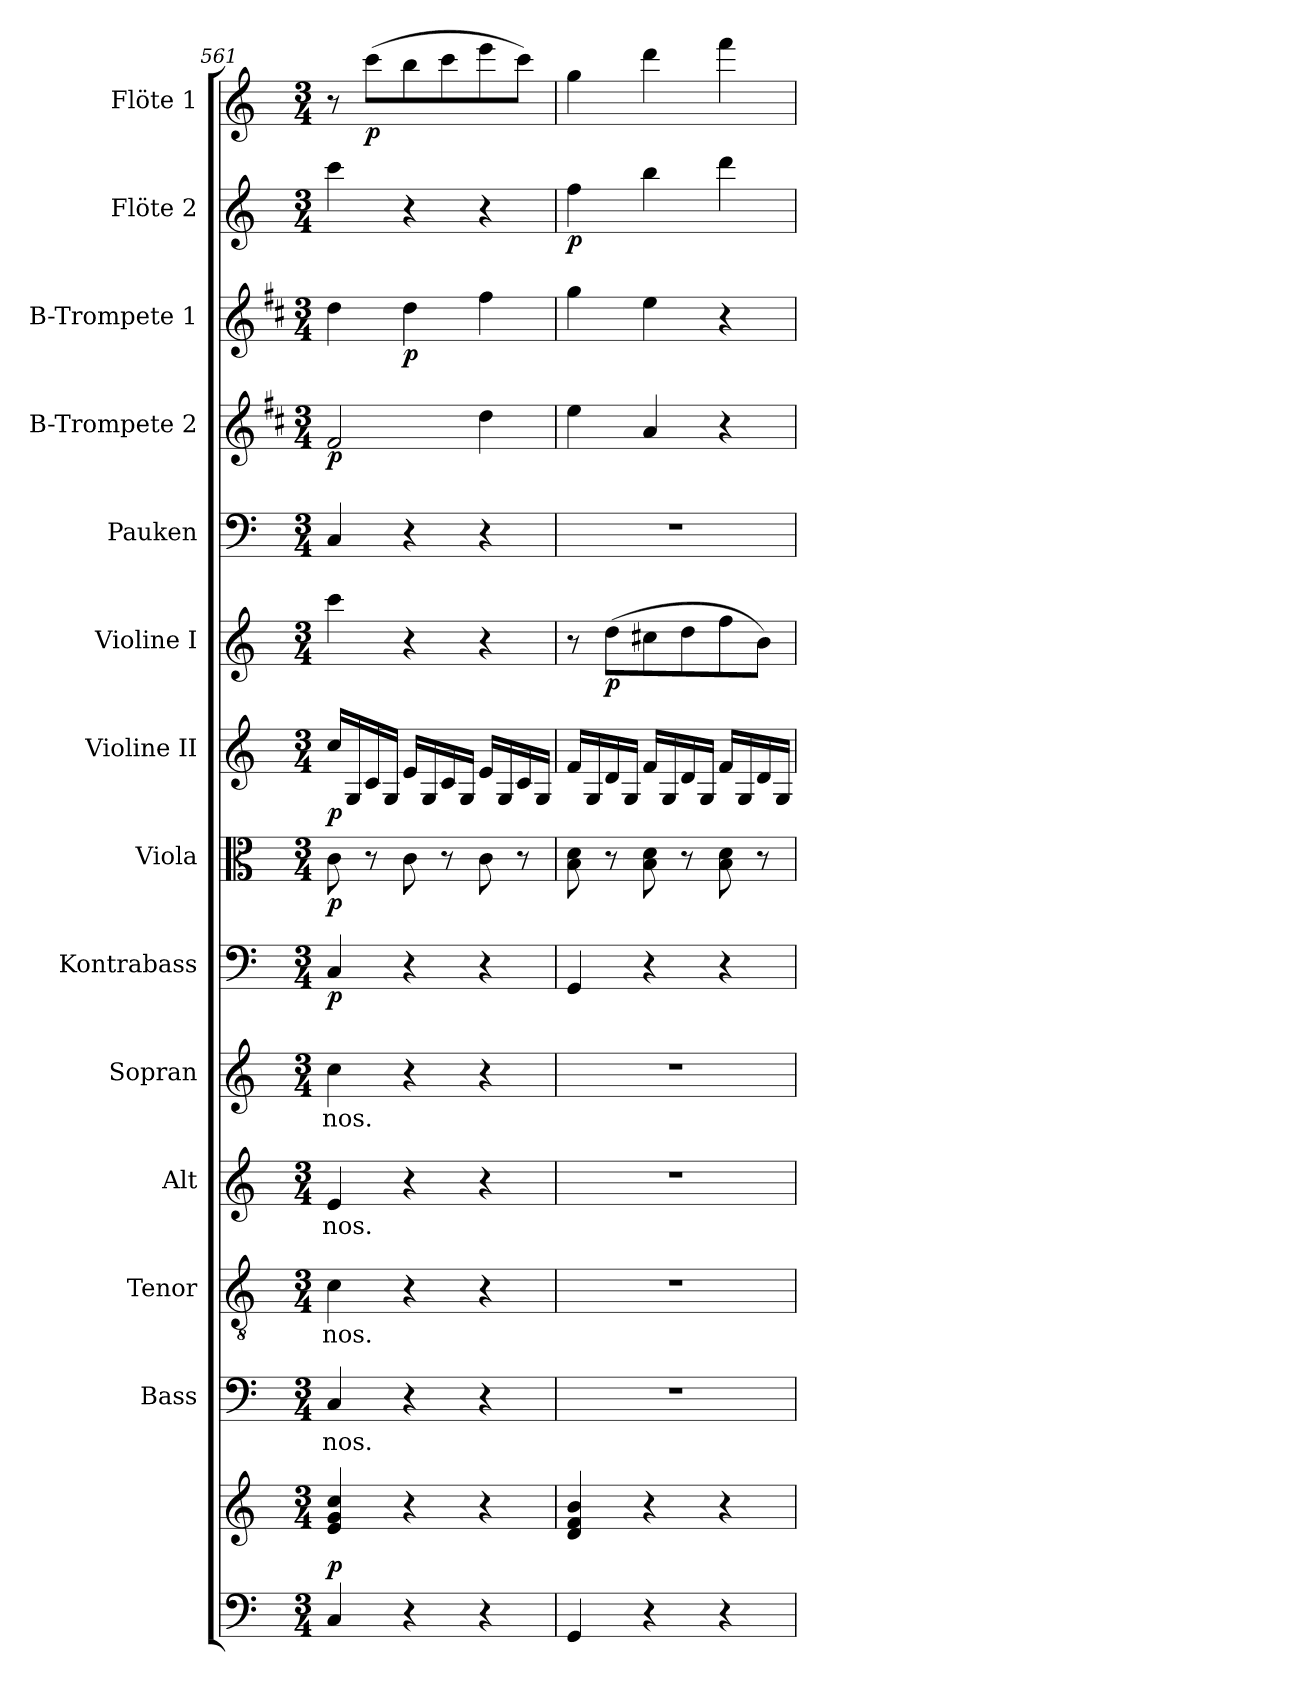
**kern	**kern	**dynam	**kern	**text	**kern	**text	**kern	**text	**kern	**text	**kern	**dynam	**kern	**dynam	**kern	**dynam	**kern	**dynam	**kern	**kern	**dynam	**kern	**dynam	**kern	**dynam	**kern	**dynam
*part14	*part14	*part14	*part13	*part13	*part12	*part12	*part11	*part11	*part10	*part10	*part9	*part9	*part8	*part8	*part7	*part7	*part6	*part6	*part5	*part4	*part4	*part3	*part3	*part2	*part2	*part1	*part1
*staff15	*staff14	*staff14/15	*staff13	*staff13	*staff12	*staff12	*staff11	*staff11	*staff10	*staff10	*staff9	*staff9	*staff8	*staff8	*staff7	*staff7	*staff6	*staff6	*staff5	*staff4	*staff4	*staff3	*staff3	*staff2	*staff2	*staff1	*staff1
*	*	*	*I"Bass	*	*I"Tenor	*	*I"Alt	*	*I"Sopran	*	*I"Kontrabass	*	*I"Viola	*	*I"Violine II	*	*I"Violine I	*	*I"Pauken	*I"B-Trompete 2	*	*I"B-Trompete 1	*	*I"Flöte 2	*	*I"Flöte 1	*
*	*	*	*I'B.	*	*I'T.	*	*I'A.	*	*I'S.	*	*I'Kb.	*	*I'Vla.	*	*I'Vl. II	*	*I'Vl. I	*	*I'Pk.	*I'B Trp. 2	*	*I'B Trp. 1	*	*I'Fl. 2	*	*I'Fl. 1	*
*clefF4	*clefG2	*	*clefF4	*	*clefGv2	*	*clefG2	*	*clefG2	*	*clefF4	*	*clefC3	*	*clefG2	*	*clefG2	*	*clefF4	*clefG2	*	*clefG2	*	*clefG2	*	*clefG2	*
*	*	*	*	*	*	*	*	*	*	*	*ITrd7c12	*	*	*	*	*	*	*	*	*ITrd1c2	*	*ITrd1c2	*	*	*	*	*
*k[]	*k[]	*	*k[]	*	*k[]	*	*k[]	*	*k[]	*	*k[]	*	*k[]	*	*k[]	*	*k[]	*	*k[]	*k[]	*	*k[]	*	*k[]	*	*k[]	*
*C:	*C:	*	*C:	*	*C:	*	*C:	*	*C:	*	*C:	*	*C:	*	*C:	*	*C:	*	*C:	*C:	*	*C:	*	*C:	*	*C:	*
*M3/4	*M3/4	*	*M3/4	*	*M3/4	*	*M3/4	*	*M3/4	*	*M3/4	*	*M3/4	*	*M3/4	*	*M3/4	*	*M3/4	*M3/4	*	*M3/4	*	*M3/4	*	*M3/4	*
=561	=561	=561	=561	=561	=561	=561	=561	=561	=561	=561	=561	=561	=561	=561	=561	=561	=561	=561	=561	=561	=561	=561	=561	=561	=561	=561	=561
!	!	!LO:DY:a=2	!	!LO:LY:b	!	!LO:LY:b	!	!LO:LY:b	!	!LO:LY:b	!	!LO:DY:b	!	!LO:DY:b	!	!LO:DY:b	!	!	!	!	!LO:DY:b	!	!	!	!	!	!
4C/	4e/ 4g/ 4cc/	p	4C/	nos.	4c\	nos.	4e/	nos.	4cc\	nos.	4CC/	p	8c\	p	16cc/LL	p	4ccc\	.	4C/	2e/	p	4cc\	.	4ccc\	.	8r	.
.	.	.	.	.	.	.	.	.	.	.	.	.	.	.	16G/	.	.	.	.	.	.	.	.	.	.	.	.
!	!	!	!	!	!	!	!	!	!	!	!	!	!	!	!	!	!	!	!	!	!	!	!	!	!	!	!LO:DY:b
.	.	.	.	.	.	.	.	.	.	.	.	.	8r	.	16c/	.	.	.	.	.	.	.	.	.	.	(>8ccc\L	p
.	.	.	.	.	.	.	.	.	.	.	.	.	.	.	16G/JJ	.	.	.	.	.	.	.	.	.	.	.	.
!	!	!	!	!	!	!	!	!	!	!	!	!	!	!	!	!	!	!	!	!	!	!	!LO:DY:b	!	!	!	!
4r	4r	.	4r	.	4r	.	4r	.	4r	.	4r	.	8c\	.	16e/LL	.	4r	.	4r	.	.	4cc\	p	4r	.	8bb\	.
.	.	.	.	.	.	.	.	.	.	.	.	.	.	.	16G/	.	.	.	.	.	.	.	.	.	.	.	.
.	.	.	.	.	.	.	.	.	.	.	.	.	8r	.	16c/	.	.	.	.	.	.	.	.	.	.	8ccc\	.
.	.	.	.	.	.	.	.	.	.	.	.	.	.	.	16G/JJ	.	.	.	.	.	.	.	.	.	.	.	.
4r	4r	.	4r	.	4r	.	4r	.	4r	.	4r	.	8c\	.	16e/LL	.	4r	.	4r	4cc\	.	4ee\	.	4r	.	8eee\	.
.	.	.	.	.	.	.	.	.	.	.	.	.	.	.	16G/	.	.	.	.	.	.	.	.	.	.	.	.
.	.	.	.	.	.	.	.	.	.	.	.	.	8r	.	16c/	.	.	.	.	.	.	.	.	.	.	8ccc\J)	.
.	.	.	.	.	.	.	.	.	.	.	.	.	.	.	16G/JJ	.	.	.	.	.	.	.	.	.	.	.	.
!!LO:PB:g=z
=562	=562	=562	=562	=562	=562	=562	=562	=562	=562	=562	=562	=562	=562	=562	=562	=562	=562	=562	=562	=562	=562	=562	=562	=562	=562	=562	=562
!	!	!	!	!	!	!	!	!	!	!	!	!	!	!	!	!	!	!	!	!	!	!	!	!	!LO:DY:b	!	!
4GG/	4d/ 4f/ 4b/	.	2.r	.	2.r	.	2.r	.	2.r	.	4GGG/	.	8B\ 8d\	.	16f/LL	.	8r	.	2.r	4dd\	.	4ff\	.	4ff\	p	4gg\	.
.	.	.	.	.	.	.	.	.	.	.	.	.	.	.	16G/	.	.	.	.	.	.	.	.	.	.	.	.
!	!	!	!	!	!	!	!	!	!	!	!	!	!	!	!	!	!	!LO:DY:b	!	!	!	!	!	!	!	!	!
.	.	.	.	.	.	.	.	.	.	.	.	.	8r	.	16d/	.	(>8dd\L	p	.	.	.	.	.	.	.	.	.
.	.	.	.	.	.	.	.	.	.	.	.	.	.	.	16G/JJ	.	.	.	.	.	.	.	.	.	.	.	.
4r	4r	.	.	.	.	.	.	.	.	.	4r	.	8B\ 8d\	.	16f/LL	.	8cc#X\	.	.	4g/	.	4dd\	.	4bb\	.	4ddd\	.
.	.	.	.	.	.	.	.	.	.	.	.	.	.	.	16G/	.	.	.	.	.	.	.	.	.	.	.	.
.	.	.	.	.	.	.	.	.	.	.	.	.	8r	.	16d/	.	8dd\	.	.	.	.	.	.	.	.	.	.
.	.	.	.	.	.	.	.	.	.	.	.	.	.	.	16G/JJ	.	.	.	.	.	.	.	.	.	.	.	.
4r	4r	.	.	.	.	.	.	.	.	.	4r	.	8B\ 8d\	.	16f/LL	.	8ff\	.	.	4r	.	4r	.	4ddd\	.	4fff\	.
.	.	.	.	.	.	.	.	.	.	.	.	.	.	.	16G/	.	.	.	.	.	.	.	.	.	.	.	.
.	.	.	.	.	.	.	.	.	.	.	.	.	8r	.	16d/	.	8b\J)	.	.	.	.	.	.	.	.	.	.
.	.	.	.	.	.	.	.	.	.	.	.	.	.	.	16G/JJ	.	.	.	.	.	.	.	.	.	.	.	.
=	=	=	=	=	=	=	=	=	=	=	=	=	=	=	=	=	=	=	=	=	=	=	=	=	=	=	=
*-	*-	*-	*-	*-	*-	*-	*-	*-	*-	*-	*-	*-	*-	*-	*-	*-	*-	*-	*-	*-	*-	*-	*-	*-	*-	*-	*-
